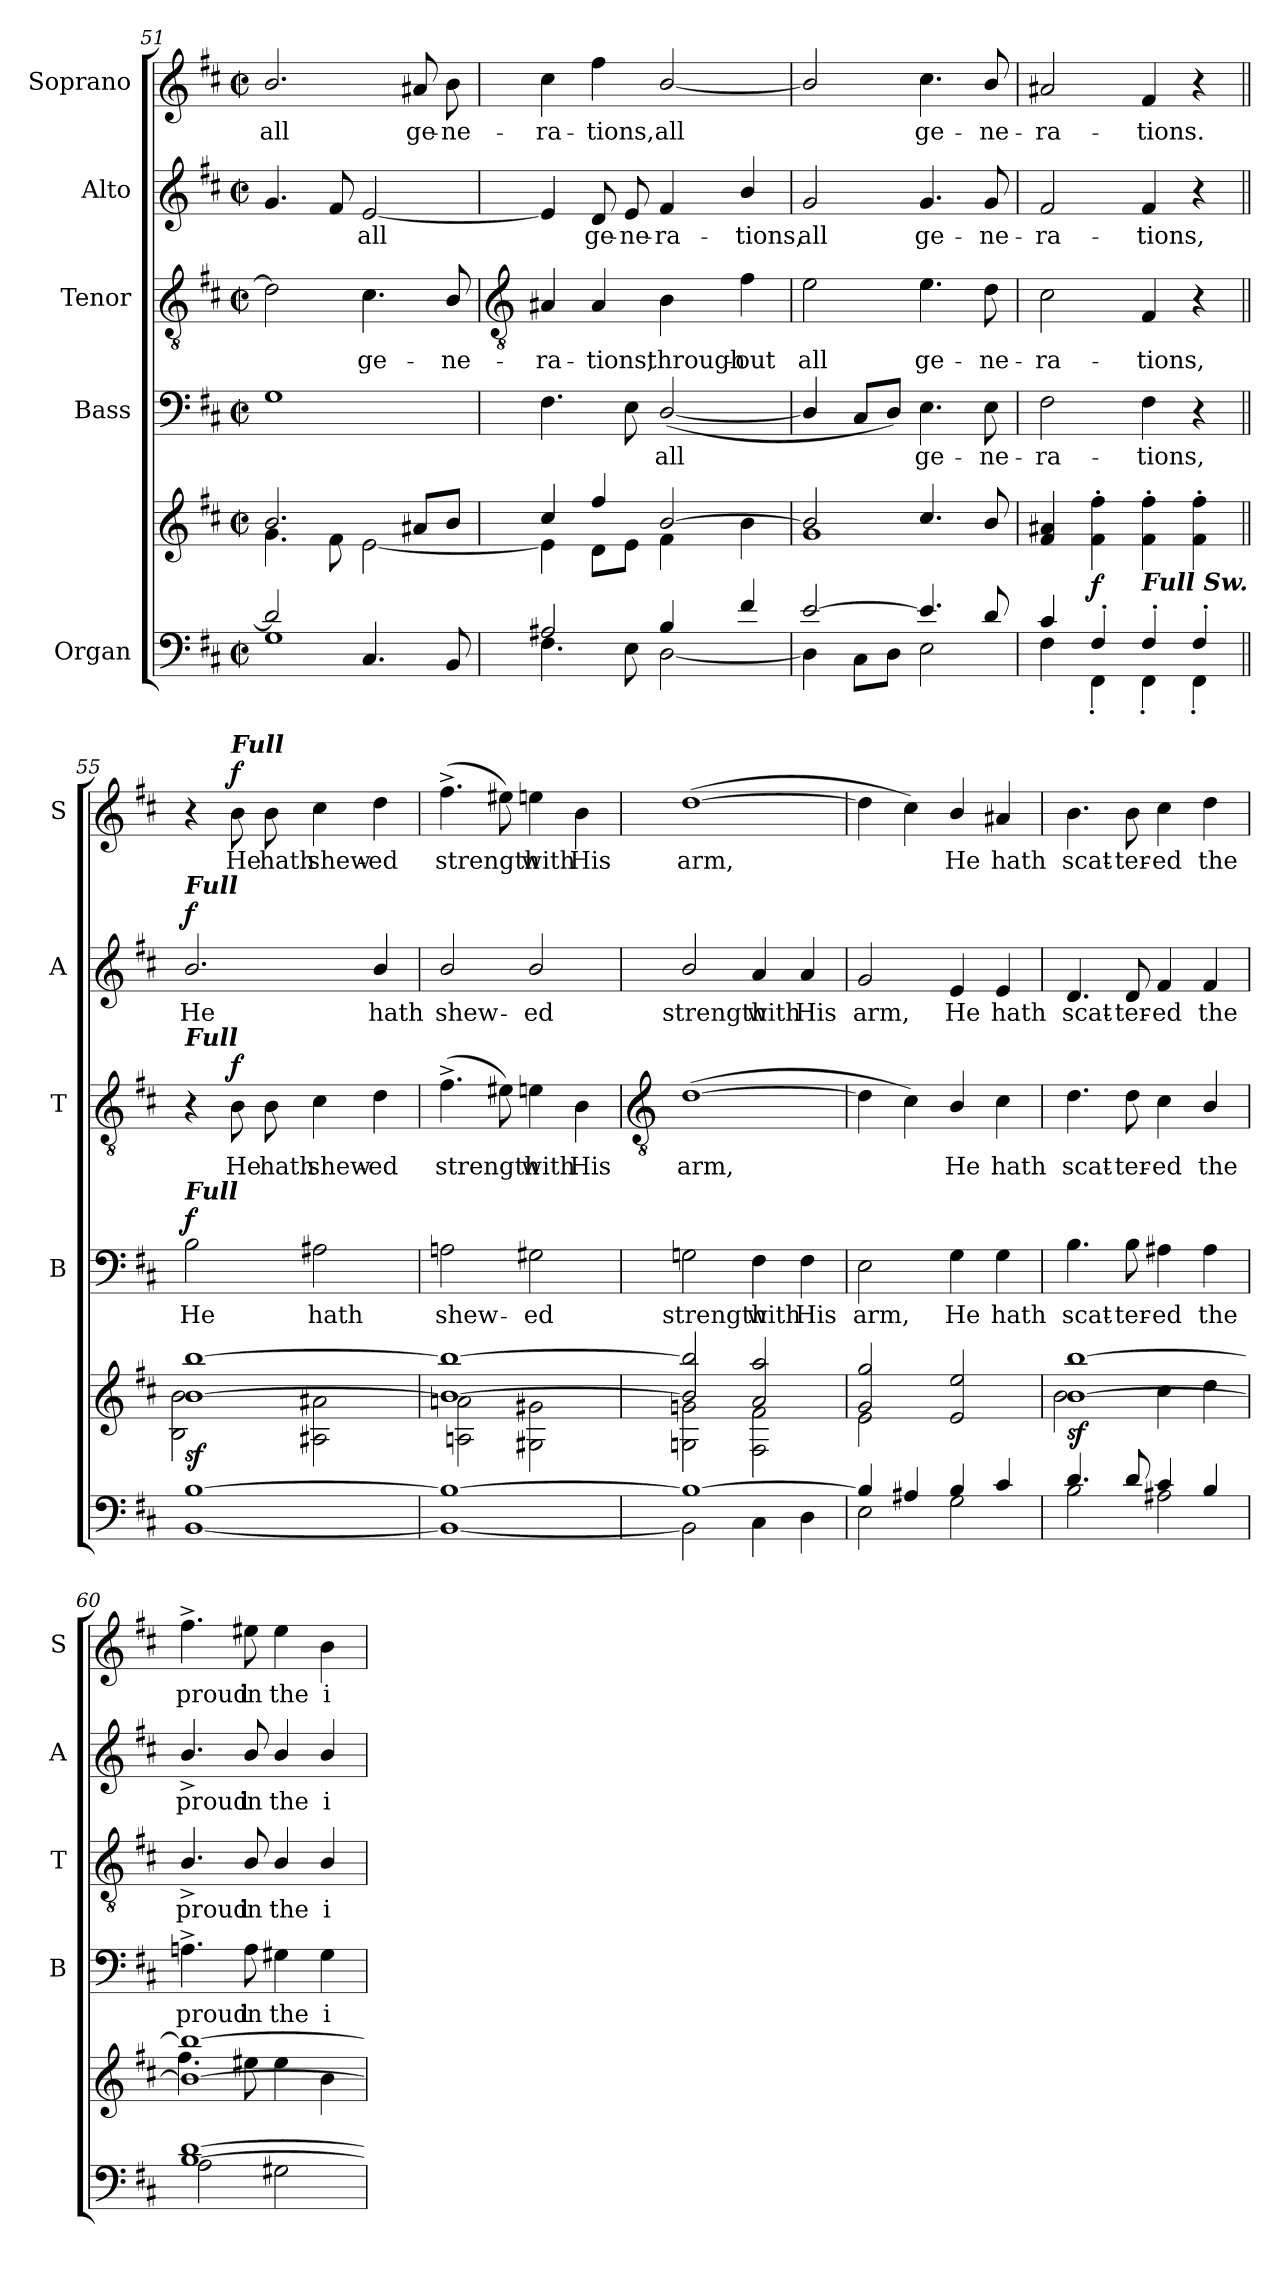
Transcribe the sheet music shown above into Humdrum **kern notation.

**kern	**kern	**dynam	**kern	**text	**dynam	**kern	**text	**dynam	**kern	**text	**dynam	**kern	**text	**dynam
*part5	*part5	*part5	*part4	*part4	*part4	*part3	*part3	*part3	*part2	*part2	*part2	*part1	*part1	*part1
*staff6	*staff5	*staff5/6	*staff4	*staff4	*staff4	*staff3	*staff3	*staff3	*staff2	*staff2	*staff2	*staff1	*staff1	*staff1
*I"Organ	*	*	*I"Bass	*	*	*I"Tenor	*	*	*I"Alto	*	*	*I"Soprano	*	*
*	*	*	*I'B	*	*	*I'T	*	*	*I'A	*	*	*I'S	*	*
*clefF4	*clefG2	*	*clefF4	*	*	*clefGv2	*	*	*clefG2	*	*	*clefG2	*	*
*k[f#c#]	*k[f#c#]	*	*k[f#c#]	*	*	*k[f#c#]	*	*	*k[f#c#]	*	*	*k[f#c#]	*	*
*D:	*D:	*	*D:	*	*	*D:	*	*	*D:	*	*	*D:	*	*
*M2/2	*M2/2	*	*M2/2	*	*	*M2/2	*	*	*M2/2	*	*	*M2/2	*	*
*met(c|)	*met(c|)	*	*met(c|)	*	*	*met(c|)	*	*	*met(c|)	*	*	*met(c|)	*	*
=51	=51	=51	=51	=51	=51	=51	=51	=51	=51	=51	=51	=51	=51	=51
*^	*^	*	*	*	*	*	*	*	*	*	*	*	*	*
!	!	!	!	!	!	!	!	!	!	!	!	!	!	!	!LO:LY:b	!
2d/]	1G\	2.b/	4.g\	.	1G	.	.	2d]	.	.	4.g	.	.	2.b/	all	.
.	.	.	8f#\	.	.	.	.	.	.	.	8f#	.	.	.	.	.
!	!	!	!	!	!	!	!	!	!LO:LY:b	!	!	!LO:LY:b	!	!	!	!
4.C#/	.	.	[2e\	.	.	.	.	4.c#	ge-	.	[2e	all	.	.	.	.
!	!	!	!	!	!	!	!	!	!	!	!	!	!	!	!LO:LY:b	!
.	.	8a#X/L	.	.	.	.	.	.	.	.	.	.	.	8a#X	ge-	.
!	!	!	!	!	!	!	!	!	!LO:LY:b	!	!	!	!	!	!LO:LY:b	!
8BB/	.	8b/J	.	.	.	.	.	8B/	-ne-	.	.	.	.	8b	-ne-	.
!!LO:LB:g=z
=52	=52	=52	=52	=52	=52	=52	=52	=52	=52	=52	=52	=52	=52	=52	=52	=52
*	*	*	*	*	*	*	*	*clefGv2	*	*	*	*	*	*	*	*
!	!	!	!	!	!	!	!	!	!LO:LY:b	!	!	!	!	!	!LO:LY:b	!
2A#X/	4.F#\	4cc#/	4e\]	.	4.F#	.	.	4A#X	-ra-	.	4e]	.	.	4cc#	-ra-	.
!	!	!	!	!	!	!	!	!	!LO:LY:b	!	!	!LO:LY:b	!	!	!LO:LY:b	!
.	.	4ff#/	8d\L	.	.	.	.	4A#	-tions,	.	8d	ge-	.	4ff#	-tions,	.
!	!	!	!	!	!	!	!	!	!	!	!	!LO:LY:b	!	!	!	!
.	8E\	.	8e\J	.	8E	.	.	.	.	.	8e	-ne-	.	.	.	.
!	!	!	!	!	!	!LO:LY:b	!	!	!LO:LY:b	!	!	!LO:LY:b	!	!	!LO:LY:b	!
4B/	[2D\	[2b/	4f#\	.	(<[2D/	all	.	4B	through-	.	4f#	-ra-	.	[2b/	all	.
!	!	!	!	!	!	!	!	!	!LO:LY:b	!	!	!LO:LY:b	!	!	!	!
4f#/	.	.	4b\	.	.	.	.	4f#	-out	.	4b/	-tions,	.	.	.	.
=53	=53	=53	=53	=53	=53	=53	=53	=53	=53	=53	=53	=53	=53	=53	=53	=53
!	!	!	!	!	!	!	!	!	!LO:LY:b	!	!	!LO:LY:b	!	!	!	!
[2e/	4D\]	2b/]	1g\	.	4D/]	.	.	2e	all	.	2g	all	.	2b/]	.	.
.	8C#\L	.	.	.	8C#L	.	.	.	.	.	.	.	.	.	.	.
.	8D\J	.	.	.	8DJ)	.	.	.	.	.	.	.	.	.	.	.
!	!	!	!	!	!	!LO:LY:b	!	!	!LO:LY:b	!	!	!LO:LY:b	!	!	!LO:LY:b	!
4.e/]	2E\	4.cc#/	.	.	4.E	ge-	.	4.e	ge-	.	4.g	ge-	.	4.cc#	ge-	.
!	!	!	!	!	!	!LO:LY:b	!	!	!LO:LY:b	!	!	!LO:LY:b	!	!	!LO:LY:b	!
8d/	.	8b/	.	.	8E	-ne-	.	8d	-ne-	.	8g	-ne-	.	8b/	-ne-	.
=54	=54	=54	=54	=54	=54	=54	=54	=54	=54	=54	=54	=54	=54	=54	=54	=54
!	!	!	!	!	!	!LO:LY:b	!	!	!LO:LY:b	!	!	!LO:LY:b	!	!	!LO:LY:b	!
4c#/	4F#\	4f#/ 4a#X/	4ryy	.	2F#	-ra-	.	2c#	-ra-	.	2f#	-ra-	.	2a#X	-ra-	.
!	!	!	!	!LO:DY:b	!	!	!	!	!	!	!	!	!	!	!	!
4F#'/	4FF#'\	4ryy	4f#\' 4ff#\'	f	.	.	.	.	.	.	.	.	.	.	.	.
!	!	!LO:TX:b:Bi:t=Full Sw.	!	!	!	!	!	!	!	!	!	!	!	!	!	!
!	!	!	!	!	!	!LO:LY:b	!	!	!LO:LY:b	!	!	!LO:LY:b	!	!	!LO:LY:b	!
4F#'/	4FF#'\	2ryy	4f#\' 4ff#\'	.	4F#	-tions,	.	4F#	-tions,	.	4f#	-tions,	.	4f#	-tions.	.
4F#'/	4FF#'\	.	4f#\' 4ff#\'	.	4r	.	.	4r	.	.	4r	.	.	4r	.	.
=55||	=55||	=55||	=55||	=55||	=55||	=55||	=55||	=55||	=55||	=55||	=55||	=55||	=55||	=55||	=55||	=55||
!	!	!	!	!	!	!	!	!	!	!	!LO:TX:a:Bi:t=Full	!	!	!	!	!
!	!	!	!	!	!	!	!	!LO:TX:a:Bi:t=Full	!	!	!	!	!	!	!	!
!	!	!	!	!	!LO:TX:a:Bi:t=Full	!	!	!	!	!	!	!	!	!	!	!
!	!	!	!	!LO:DY:b	!	!LO:LY:b	!LO:DY:b	!	!	!	!	!LO:LY:b	!LO:DY:b	!	!	!
[1B/	[1BB\	[1b/ [1bb/	2B\ 2b\	sf	2B	He	f	4r	.	.	2.b/	He	f	4r	.	.
!	!	!	!	!	!	!	!	!	!	!	!	!	!	!LO:TX:a:Bi:t=Full	!	!
!	!	!	!	!	!	!	!	!	!LO:LY:b	!LO:DY:b	!	!	!	!	!LO:LY:b	!LO:DY:b
.	.	.	.	.	.	.	.	8B	He	f	.	.	.	8b	He	f
!	!	!	!	!	!	!	!	!	!LO:LY:b	!	!	!	!	!	!LO:LY:b	!
.	.	.	.	.	.	.	.	8B	hath	.	.	.	.	8b	hath	.
!	!	!	!	!	!	!LO:LY:b	!	!	!LO:LY:b	!	!	!	!	!	!LO:LY:b	!
.	.	.	2A#X\ 2a#X\	.	2A#X	hath	.	4c#	shew-	.	.	.	.	4cc#	shew-	.
!	!	!	!	!	!	!	!	!	!LO:LY:b	!	!	!LO:LY:b	!	!	!LO:LY:b	!
.	.	.	.	.	.	.	.	4d	-ed	.	4b/	hath	.	4dd	-ed	.
=56	=56	=56	=56	=56	=56	=56	=56	=56	=56	=56	=56	=56	=56	=56	=56	=56
!	!	!	!	!	!	!LO:LY:b	!	!	!LO:LY:b	!	!	!LO:LY:b	!	!	!LO:LY:b	!
1B/_	1BB\_	1b/_ 1bb/_	2An\ 2an\	.	2An	shew-	.	(>4.f#^	strength	.	2b/	shew-	.	(>4.ff#^	strength	.
.	.	.	.	.	.	.	.	8e#X)	.	.	.	.	.	8ee#X)	.	.
!	!	!	!	!	!	!LO:LY:b	!	!	!LO:LY:b	!	!	!LO:LY:b	!	!	!LO:LY:b	!
.	.	.	2G#X\ 2g#X\	.	2G#X	-ed	.	4en	with	.	2b/	-ed	.	4een	with	.
!	!	!	!	!	!	!	!	!	!LO:LY:b	!	!	!	!	!	!LO:LY:b	!
.	.	.	.	.	.	.	.	4B	His	.	.	.	.	4b	His	.
!!LO:LB:g=z
=57	=57	=57	=57	=57	=57	=57	=57	=57	=57	=57	=57	=57	=57	=57	=57	=57
*	*	*	*	*	*	*	*	*clefGv2	*	*	*	*	*	*	*	*
!	!	!	!	!	!	!LO:LY:b	!	!	!LO:LY:b	!	!	!LO:LY:b	!	!	!LO:LY:b	!
1B/_	2BB\]	2b/] 2bb/]	2Gn\ 2gn\	.	2Gn	strength	.	(>[1d	arm,	.	2b/	strength	.	(>[1dd	arm,	.
!	!	!	!	!	!	!LO:LY:b	!	!	!	!	!	!LO:LY:b	!	!	!	!
.	4C#\	2a/ 2aa/	2F#\ 2f#\	.	4F#	with	.	.	.	.	4a	with	.	.	.	.
!	!	!	!	!	!	!LO:LY:b	!	!	!	!	!	!LO:LY:b	!	!	!	!
.	4D\	.	.	.	4F#	His	.	.	.	.	4a	His	.	.	.	.
=58	=58	=58	=58	=58	=58	=58	=58	=58	=58	=58	=58	=58	=58	=58	=58	=58
!	!	!	!	!	!	!LO:LY:b	!	!	!	!	!	!LO:LY:b	!	!	!	!
4B/]	2E\	2g/ 2gg/	2e\	.	2E	arm,	.	4d]	.	.	2g	arm,	.	4dd]	.	.
4A#X/	.	.	.	.	.	.	.	4c#)	.	.	.	.	.	4cc#)	.	.
!	!	!	!	!	!	!LO:LY:b	!	!	!LO:LY:b	!	!	!LO:LY:b	!	!	!LO:LY:b	!
4B/	2G\	2e/ 2ee/	2ryy	.	4G	He	.	4B/	He	.	4e	He	.	4b/	He	.
!	!	!	!	!	!	!LO:LY:b	!	!	!LO:LY:b	!	!	!LO:LY:b	!	!	!LO:LY:b	!
4c#/	.	.	.	.	4G	hath	.	4c#	hath	.	4e	hath	.	4a#X	hath	.
=59	=59	=59	=59	=59	=59	=59	=59	=59	=59	=59	=59	=59	=59	=59	=59	=59
!	!	!	!	!LO:DY:b	!	!LO:LY:b	!	!	!LO:LY:b	!	!	!LO:LY:b	!	!	!LO:LY:b	!
4.d/	2B\	[1b/ [1bb/	2b\	sf	4.B	scat-	.	4.d	scat-	.	4.d	scat-	.	4.b	scat-	.
!	!	!	!	!	!	!LO:LY:b	!	!	!LO:LY:b	!	!	!LO:LY:b	!	!	!LO:LY:b	!
8d/	.	.	.	.	8B	-ter-	.	8d	-ter-	.	8d	-ter-	.	8b	-ter-	.
!	!	!	!	!	!	!LO:LY:b	!	!	!LO:LY:b	!	!	!LO:LY:b	!	!	!LO:LY:b	!
4c#/	2A#X\	.	4cc#\	.	4A#X	-ed	.	4c#	-ed	.	4f#	-ed	.	4cc#	-ed	.
!	!	!	!	!	!	!LO:LY:b	!	!	!LO:LY:b	!	!	!LO:LY:b	!	!	!LO:LY:b	!
4B/	.	.	4dd\	.	4A#	the	.	4B/	the	.	4f#	the	.	4dd	the	.
=60	=60	=60	=60	=60	=60	=60	=60	=60	=60	=60	=60	=60	=60	=60	=60	=60
!	!	!	!	!	!	!LO:LY:b	!	!	!LO:LY:b	!	!	!LO:LY:b	!	!	!LO:LY:b	!
[1B/ [1d/	2A\	1b/_ 1bb/_	4.ff#\	.	4.An^	proud	.	4.B^/	proud	.	4.b^/	proud	.	4.ff#^	proud	.
!	!	!	!	!	!	!LO:LY:b	!	!	!LO:LY:b	!	!	!LO:LY:b	!	!	!LO:LY:b	!
.	.	.	8ee#X\	.	8A	in	.	8B/	in	.	8b/	in	.	8ee#X	in	.
!	!	!	!	!	!	!LO:LY:b	!	!	!LO:LY:b	!	!	!LO:LY:b	!	!	!LO:LY:b	!
.	2G#X\	.	4ee#\	.	4G#X	the	.	4B/	the	.	4b/	the	.	4ee#	the	.
!	!	!	!	!	!	!LO:LY:b	!	!	!LO:LY:b	!	!	!LO:LY:b	!	!	!LO:LY:b	!
.	.	.	4b\	.	4G#	i-	.	4B/	i-	.	4b/	i-	.	4b	i-	.
*v	*v	*	*	*	*	*	*	*	*	*	*	*	*	*	*	*
*	*v	*v	*	*	*	*	*	*	*	*	*	*	*	*	*
=	=	=	=	=	=	=	=	=	=	=	=	=	=	=
*-	*-	*-	*-	*-	*-	*-	*-	*-	*-	*-	*-	*-	*-	*-
